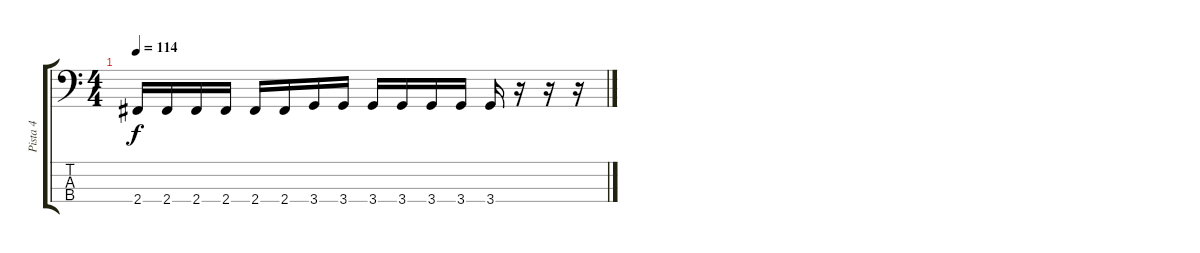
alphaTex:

\track ("Pista 4" "Pista 4") {instrument electricbassfinger}
\staff {score tabs}
\tuning (G2 D2 A1 E1) {hide}
\ts (4 4)
\tempo 114
\clef f4
\ks c
2.4.16{dy f} 2.4.16 2.4.16 2.4.16 2.4.16 2.4.16 3.4.16 3.4.16 3.4.16 3.4.16 3.4.16 3.4.16 3.4.16 r.16 r.16 r.16
